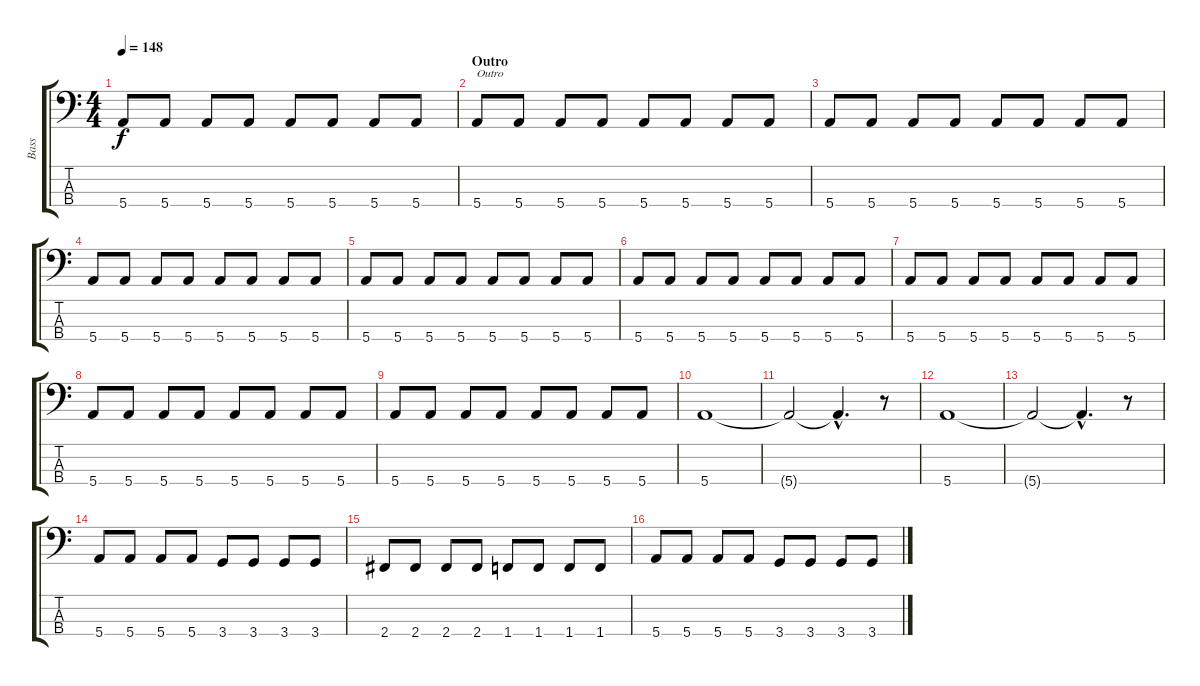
\track ("Bass" "Bass") {instrument electricbassfinger}
\staff {score tabs}
\tuning (G2 D2 A1 E1) {hide}
\ts (4 4)
\tempo 148
\clef f4
\ks c
5.4.8{dy f} 5.4.8 5.4.8 5.4.8 5.4.8 5.4.8 5.4.8 5.4.8 |
\section ("" "Outro")
5.4.8{txt "Outro"} 5.4.8 5.4.8 5.4.8 5.4.8 5.4.8 5.4.8 5.4.8 |
5.4.8 5.4.8 5.4.8 5.4.8 5.4.8 5.4.8 5.4.8 5.4.8 |
5.4.8 5.4.8 5.4.8 5.4.8 5.4.8 5.4.8 5.4.8 5.4.8 |
5.4.8 5.4.8 5.4.8 5.4.8 5.4.8 5.4.8 5.4.8 5.4.8 |
5.4.8 5.4.8 5.4.8 5.4.8 5.4.8 5.4.8 5.4.8 5.4.8 |
5.4.8 5.4.8 5.4.8 5.4.8 5.4.8 5.4.8 5.4.8 5.4.8 |
5.4.8 5.4.8 5.4.8 5.4.8 5.4.8 5.4.8 5.4.8 5.4.8 |
5.4.8 5.4.8 5.4.8 5.4.8 5.4.8 5.4.8 5.4.8 5.4.8 |
5.4.1{volume 5} |
5.4{t}.2 5.4{hac t}.4{d} r.8{volume 13} |
5.4.1{volume 5} |
5.4{t}.2 5.4{hac t}.4{d} r.8{volume 13} |
5.4.8 5.4.8 5.4.8 5.4.8 3.4.8 3.4.8 3.4.8 3.4.8 |
2.4.8 2.4.8 2.4.8 2.4.8 1.4.8 1.4.8 1.4.8 1.4.8 |
5.4.8 5.4.8 5.4.8 5.4.8 3.4.8 3.4.8 3.4.8 3.4.8
